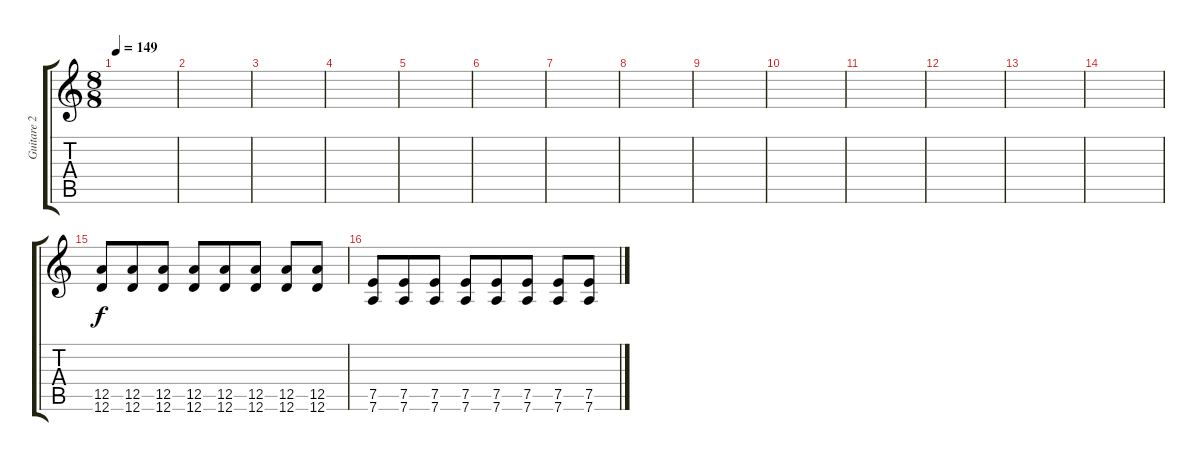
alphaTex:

\track ("Guitare 2" "Guitare 2") {instrument distortionguitar}
\staff {score tabs}
\tuning (E4 B3 G3 D3 A2 D2) {hide}
\ts (8 8)
\tempo 149
\clef g2
\ks c
|
|
|
|
|
|
|
|
|
|
|
|
|
|
(12.5 12.6).8{volume 6 instrument electricguitarmuted} (12.5 12.6).8 (12.5 12.6).8 (12.5 12.6).8 (12.5 12.6).8 (12.5 12.6).8 (12.5 12.6).8 (12.5 12.6).8 |
(7.5 7.6).8 (7.5 7.6).8 (7.5 7.6).8 (7.5 7.6).8 (7.5 7.6).8 (7.5 7.6).8 (7.5 7.6).8 (7.5 7.6).8
